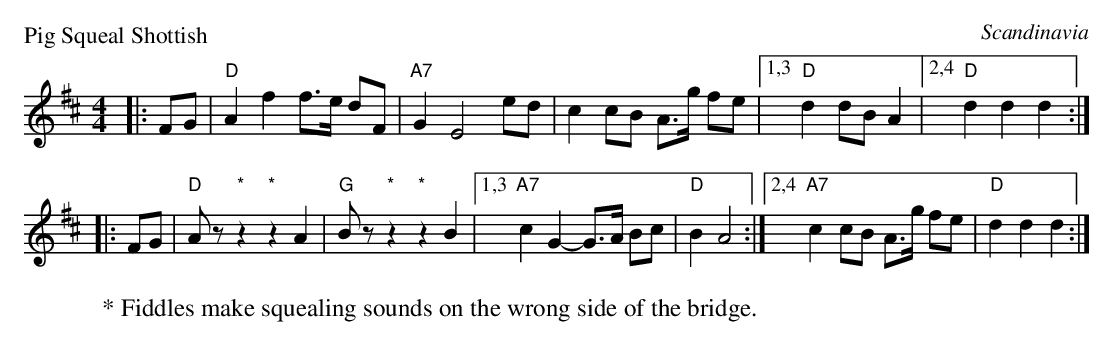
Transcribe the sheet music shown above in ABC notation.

X:1
P: Pig Squeal Shottish
O: Scandinavia
W: * Fiddles make squealing sounds on the wrong side of the bridge.
M: 4/4
L: 1/8
K: D
|: FG | "D"A2 f2 f>e dF | "A7"G2 E4 ed | c2 cB A>g fe |1,3 "D"d2 dB A2 |2,4 "D"d2 d2 d2 :|
|: FG | "D"Az "*"z2 "*"z2 A2 | "G"Bz "*"z2 "*"z2 B2 |1,3 "A7"c2 G2- G>A Bc | "D"B2 A4 :|2,4 "A7"c2 cB A>g fe | "D"d2 d2 d2 :|
